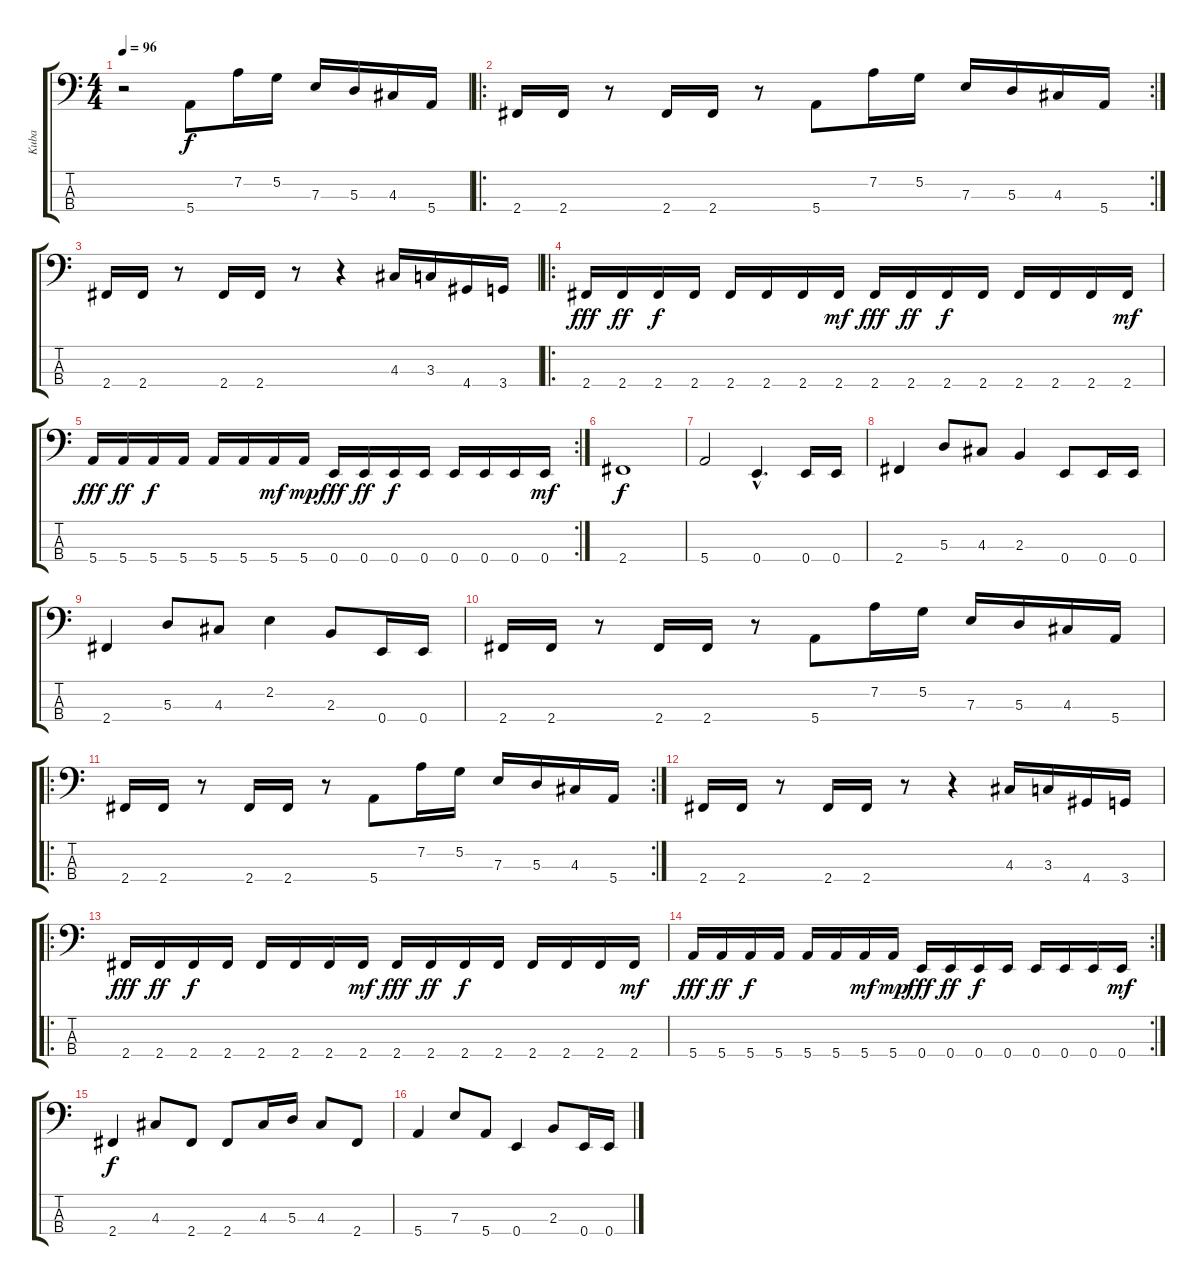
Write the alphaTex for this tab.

\track ("Kuba" "Kuba") {instrument electricbassfinger}
\staff {score tabs}
\tuning (G2 D2 A1 E1) {hide}
\ts (4 4)
\tempo 96
\clef f4
\ks c
r.2{dy f instrument electricbassfinger} 5.4.8 7.2.16 5.2.16 7.3.16 5.3.16 4.3.16 5.4.16 |
\ro
\rc 2
2.4.16 2.4.16 r.8 2.4.16 2.4.16 r.8 5.4.8 7.2.16 5.2.16 7.3.16 5.3.16 4.3.16 5.4.16 |
2.4.16 2.4.16 r.8 2.4.16 2.4.16 r.8 r.4 4.3.16 3.3.16 4.4.16 3.4.16 |
\ro
2.4.16{dy fff} 2.4.16{dy ff} 2.4.16{dy f} 2.4.16 2.4.16 2.4.16 2.4.16 2.4.16{dy mf} 2.4.16{dy fff} 2.4.16{dy ff} 2.4.16{dy f} 2.4.16 2.4.16 2.4.16 2.4.16 2.4.16{dy mf} |
\rc 2
5.4.16{dy fff} 5.4.16{dy ff} 5.4.16{dy f} 5.4.16 5.4.16 5.4.16 5.4.16{dy mf} 5.4.16{dy mp} 0.4.16{dy fff} 0.4.16{dy ff} 0.4.16{dy f} 0.4.16 0.4.16 0.4.16 0.4.16 0.4.16{dy mf} |
2.4.1{dy f} |
5.4.2 0.4{hac}.4{d} 0.4.16 0.4.16 |
2.4.4 5.3.8 4.3.8 2.3.4 0.4.8 0.4.16 0.4.16 |
2.4.4 5.3.8 4.3.8 2.2.4 2.3.8 0.4.16 0.4.16 |
2.4.16 2.4.16 r.8 2.4.16 2.4.16 r.8 5.4.8 7.2.16 5.2.16 7.3.16 5.3.16 4.3.16 5.4.16 |
\ro
\rc 2
2.4.16 2.4.16 r.8 2.4.16 2.4.16 r.8 5.4.8 7.2.16 5.2.16 7.3.16 5.3.16 4.3.16 5.4.16 |
2.4.16 2.4.16 r.8 2.4.16 2.4.16 r.8 r.4 4.3.16 3.3.16 4.4.16 3.4.16 |
\ro
2.4.16{dy fff} 2.4.16{dy ff} 2.4.16{dy f} 2.4.16 2.4.16 2.4.16 2.4.16 2.4.16{dy mf} 2.4.16{dy fff} 2.4.16{dy ff} 2.4.16{dy f} 2.4.16 2.4.16 2.4.16 2.4.16 2.4.16{dy mf} |
\rc 2
5.4.16{dy fff} 5.4.16{dy ff} 5.4.16{dy f} 5.4.16 5.4.16 5.4.16 5.4.16{dy mf} 5.4.16{dy mp} 0.4.16{dy fff} 0.4.16{dy ff} 0.4.16{dy f} 0.4.16 0.4.16 0.4.16 0.4.16 0.4.16{dy mf} |
2.4.4{dy f} 4.3.8 2.4.8 2.4.8 4.3.16 5.3.16 4.3.8 2.4.8 |
5.4.4 7.3.8 5.4.8 0.4.4 2.3.8 0.4.16 0.4.16
